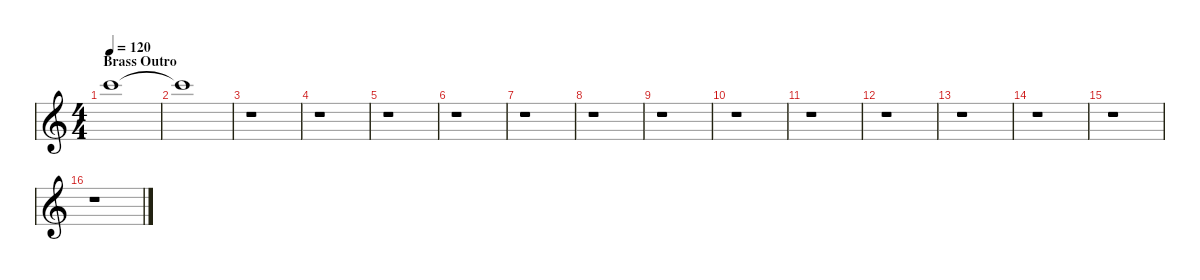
\defaultSystemsLayout 4
\hideDynamics
\bracketExtendMode nobrackets
\singleTrackTrackNamePolicy hidden
\multiTrackTrackNamePolicy hidden
\otherSystemsTrackNameOrientation horizontal
\track ("Glockenspiel (Dave Samuels)" "gl.") {instrument glockenspiel}
\staff {score}
\tuning (E5 B4 G4 D4 A3 E3)
\ts (4 4)
\section ("" "Brass Outro")
\tempo 120
\clef g2
\ks c
22.4.1{dy fff beam Down} |
22.4{t}.1{dy f beam Down} |
r.1{beam Down} |
r.1{beam Down} |
r.1{beam Down} |
r.1{beam Down} |
r.1{beam Down} |
r.1{beam Down} |
r.1{beam Down} |
r.1{beam Down} |
r.1{beam Down} |
r.1{beam Down} |
r.1{beam Down} |
r.1{beam Down} |
r.1{beam Down} |
r.1{beam Down}
